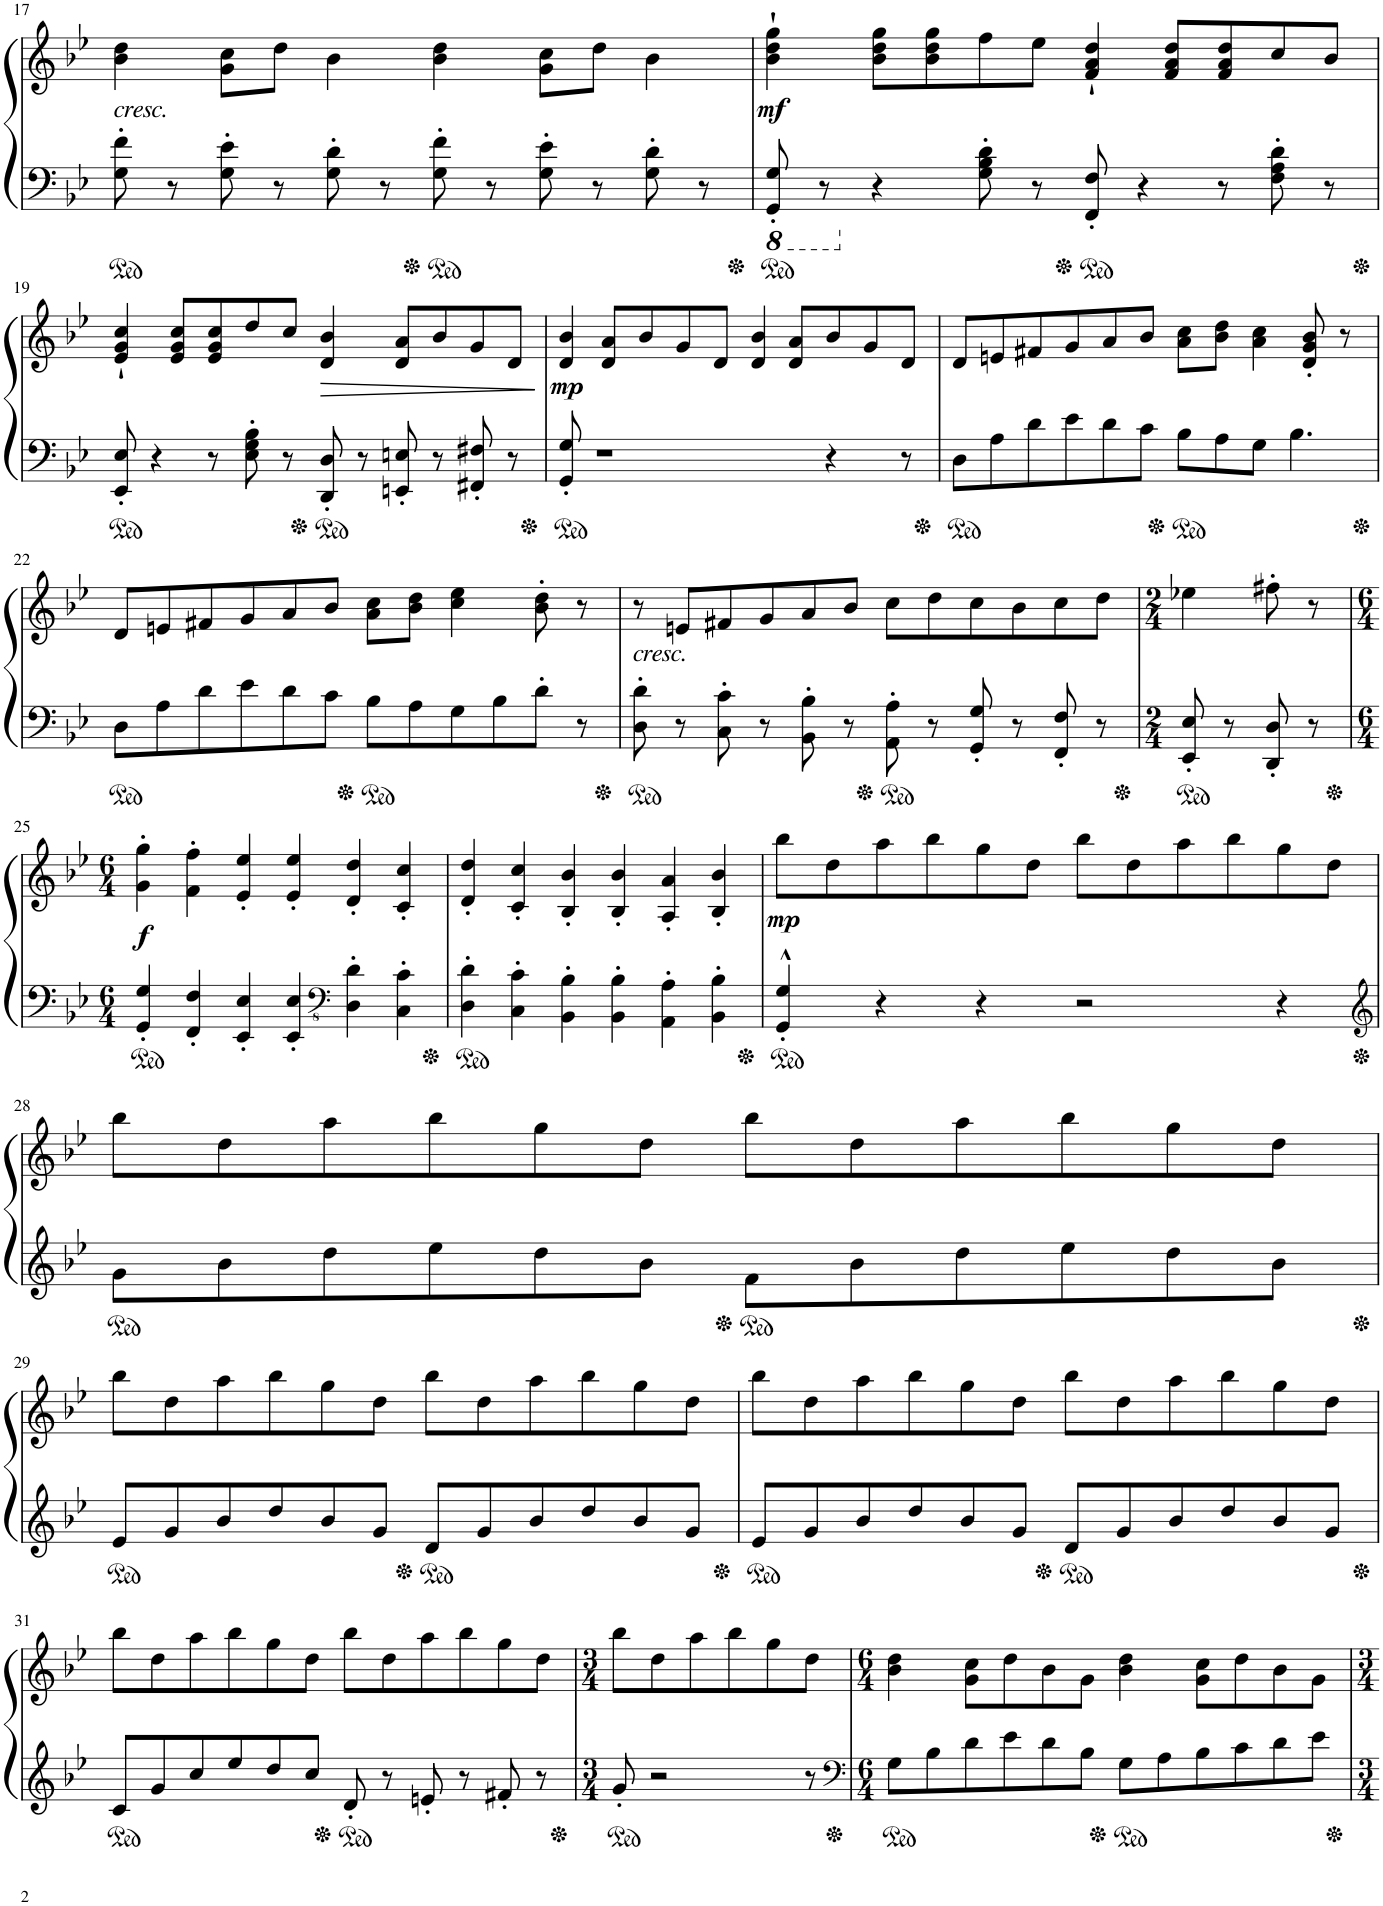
**kern	**kern	**dynam
*part1	*part1	*part1
*staff2	*staff1	*staff1/2
*I"Piano	*	*
*I'Pno	*	*
!!LO:PB:g=z
*clefF4	*clefG2	*
*k[b-e-]	*k[b-e-]	*
*M6/4	*M6/4	*
=17	=17	=17
!	!LO:TX:b:i:t=cresc.	!
8G\' 8f\'	4b-\ 4dd\	.
8r	.	.
8G\' 8e-\'	8g\ 8cc\L	.
8r	8dd\J	.
8G\' 8d\'	4b-\	.
8r	.	.
8G\' 8f\'	4b-\ 4dd\	.
8r	.	.
8G\' 8e-\'	8g\ 8cc\L	.
8r	8dd\J	.
8G\' 8d\'	4b-\	.
8r	.	.
=18	=18	=18
*8ba	*	*
!	!	!LO:DY:b
8GGG/' 8GG/'	4b-\` 4dd\` 4gg\`	mf
8r	.	.
*X8ba	*	*
4r	8b-\ 8dd\ 8gg\L	.
.	8b-\ 8dd\ 8gg\	.
8G\' 8B-\' 8d\'	8ff\	.
8r	8ee-\J	.
8FF/' 8F/'	4f/` 4a/` 4dd/`	.
4r	.	.
.	8f/ 8a/ 8dd/L	.
8r	8f/ 8a/ 8dd/	.
8F\' 8A\' 8d\'	8cc/	.
8r	8b-/J	.
!!LO:LB:g=z
=19	=19	=19
8EE-/' 8E-/'	4e-/` 4g/` 4cc/`	.
4r	.	.
.	8e-/ 8g/ 8cc/L	.
8r	8e-/ 8g/ 8cc/	.
8E-\' 8G\' 8B-\'	8dd/	.
8r	8cc/J	.
!	!	!LO:HP:b
8DD/' 8D/'	4d/ 4b-/	>
8r	.	.
8EEn/' 8En/'	8d/ 8a/L	.
8r	8b-/	.
8FF#X/' 8F#X/'	8g/	.
8r	8d/J	.
.	.	]
=20	=20	=20
!	!	!LO:DY:b
8GG/' 8G/'	4d/ 4b-/	mp
1r	.	.
.	8d/ 8a/L	.
.	8b-/	.
.	8g/	.
.	8d/J	.
.	4d/ 4b-/	.
.	8d/ 8a/L	.
4r	8b-/	.
.	8g/	.
8r	8d/J	.
=21	=21	=21
8D\L	8d/L	.
8A\	8en/	.
8d\	8f#X/	.
8e-\	8g/	.
8d\	8a/	.
8c\J	8b-/J	.
8B-\L	8a\ 8cc\L	.
8A\	8b-\ 8dd\J	.
8G\J	4a\ 4cc\	.
4.B-\	.	.
.	8d/' 8g/' 8b-/'	.
.	8r	.
!!LO:LB:g=z
=22	=22	=22
8D\L	8d/L	.
8A\	8en/	.
8d\	8f#X/	.
8e-\	8g/	.
8d\	8a/	.
8c\J	8b-/J	.
8B-\L	8a\ 8cc\L	.
8A\	8b-\ 8dd\J	.
8G\	4cc\ 4ee-\	.
8B-\	.	.
8d'\J	8b-\' 8dd\'	.
8r	8r	.
=23	=23	=23
!	!LO:TX:b:i:t=cresc.	!
8D\' 8d\'	8r	.
8r	8en/L	.
8C\' 8c\'	8f#X/	.
8r	8g/	.
8BB-\' 8B-\'	8a/	.
8r	8b-/J	.
8AA\' 8A\'	8cc\L	.
8r	8dd\	.
8GG/' 8G/'	8cc\	.
8r	8b-\	.
8FF/' 8F/'	8cc\	.
8r	8dd\J	.
=24	=24	=24
*M2/4	*M2/4	*
8EE-/' 8E-/'	4ee-X\	.
8r	.	.
8DD/' 8D/'	8ff#X'\	.
8r	8r	.
!!LO:LB:g=z
=25	=25	=25
*M6/4	*M6/4	*
!	!	!LO:DY:b
4GG/' 4G/'	4g\' 4gg\'	f
4FF/' 4F/'	4f\' 4ff\'	.
4EE-/' 4E-/'	4e-/' 4ee-/'	.
4EE-/' 4E-/'	4e-/' 4ee-/'	.
*clefFv4	*	*
4DD\' 4D\'	4d/' 4dd/'	.
4CC\' 4C\'	4c/' 4cc/'	.
=26	=26	=26
4DD\' 4D\'	4d/' 4dd/'	.
4CC\' 4C\'	4c/' 4cc/'	.
4BBB-\' 4BB-\'	4B-/' 4b-/'	.
4BBB-\' 4BB-\'	4B-/' 4b-/'	.
4AAA\' 4AA\'	4A/' 4a/'	.
4BBB-\' 4BB-\'	4B-/' 4b-/'	.
=27	=27	=27
!	!	!LO:DY:b
4GGG/'^^ 4GG/'^^	8bb-\L	mp
.	8dd\	.
4r	8aa\	.
.	8bb-\	.
4r	8gg\	.
.	8dd\J	.
2r	8bb-\L	.
.	8dd\	.
.	8aa\	.
.	8bb-\	.
4r	8gg\	.
.	8dd\J	.
!!LO:LB:g=z
=28	=28	=28
*clefG2	*	*
8g\L	8bb-\L	.
8b-\	8dd\	.
8dd\	8aa\	.
8ee-\	8bb-\	.
8dd\	8gg\	.
8b-\J	8dd\J	.
8f\L	8bb-\L	.
8b-\	8dd\	.
8dd\	8aa\	.
8ee-\	8bb-\	.
8dd\	8gg\	.
8b-\J	8dd\J	.
!!LO:LB:g=z
=29	=29	=29
8e-/L	8bb-\L	.
8g/	8dd\	.
8b-/	8aa\	.
8dd/	8bb-\	.
8b-/	8gg\	.
8g/J	8dd\J	.
8d/L	8bb-\L	.
8g/	8dd\	.
8b-/	8aa\	.
8dd/	8bb-\	.
8b-/	8gg\	.
8g/J	8dd\J	.
=30	=30	=30
8e-/L	8bb-\L	.
8g/	8dd\	.
8b-/	8aa\	.
8dd/	8bb-\	.
8b-/	8gg\	.
8g/J	8dd\J	.
8d/L	8bb-\L	.
8g/	8dd\	.
8b-/	8aa\	.
8dd/	8bb-\	.
8b-/	8gg\	.
8g/J	8dd\J	.
!!LO:LB:g=z
=31	=31	=31
8c/L	8bb-\L	.
8g/	8dd\	.
8cc/	8aa\	.
8ee-/	8bb-\	.
8dd/	8gg\	.
8cc/J	8dd\J	.
8d'/	8bb-\L	.
8r	8dd\	.
8en'/	8aa\	.
8r	8bb-\	.
8f#X'/	8gg\	.
8r	8dd\J	.
=32	=32	=32
*M3/4	*M3/4	*
8g'/	8bb-\L	.
2r	8dd\	.
.	8aa\	.
.	8bb-\	.
.	8gg\	.
8r	8dd\J	.
=33	=33	=33
*clefF4	*	*
*M6/4	*M6/4	*
8G\L	4b-\ 4dd\	.
8B-\	.	.
8d\	8g\ 8cc\L	.
8e-\	8dd\	.
8d\	8b-\	.
8B-\J	8g\J	.
8G\L	4b-\ 4dd\	.
8A\	.	.
8B-\	8g\ 8cc\L	.
8c\	8dd\	.
8d\	8b-\	.
8e-\J	8g\J	.
=	=	=
*-	*-	*-
